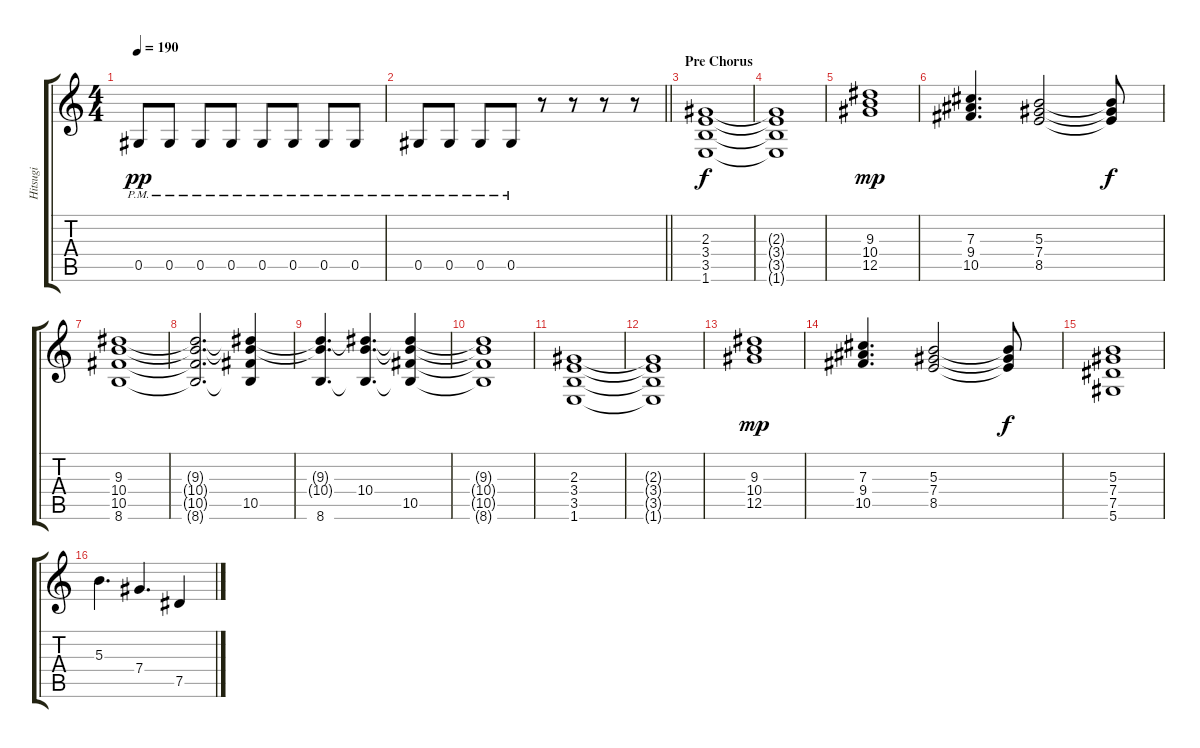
\track ("Hitsugi" "Hitsugi") {instrument distortionguitar}
\staff {score tabs}
\tuning (Eb4 Bb3 Gb3 Db3 Ab2 Eb2) {hide}
\ts (4 4)
\tempo 190
\clef g2
\ks c
0.5{pm}.8{dy pp} 0.5{pm}.8 0.5{pm}.8 0.5{pm}.8 0.5{pm}.8 0.5{pm}.8 0.5{pm}.8 0.5{pm}.8 |
\barLineRight lightlight
0.5{pm}.8 0.5{pm}.8 0.5{pm}.8 0.5{pm}.8 r.8 r.8 r.8 r.8 |
\section ("" "Pre Chorus")
(2.3 3.4 3.5 1.6).1{dy f volume 14} |
(2.3{t} 3.4{t} 3.5{t} 1.6{t}).1 |
(9.3 10.4 12.5).1{dy mp} |
(7.3 9.4 10.5).4{d} (5.3 7.4 8.5).2 (5.3{t} 7.4{t} 8.5{t}).8{dy f} |
(9.3 10.4 10.5 8.6).1 |
(9.3{t} 10.4{t} 10.5{t} 8.6{t}).2{d} (9.3{t} 10.4{t} 10.5 8.6{t}).4 |
(9.3{t} 10.4{t} 8.6).4{d} (9.3{t} 10.4 8.6{t}).4{d} (9.3{t} 10.4{t} 10.5 8.6{t}).4 |
(9.3{t} 10.4{t} 10.5{t} 8.6{t}).1 |
(2.3 3.4 3.5 1.6).1 |
(2.3{t} 3.4{t} 3.5{t} 1.6{t}).1 |
(9.3 10.4 12.5).1{dy mp} |
(7.3 9.4 10.5).4{d} (5.3 7.4 8.5).2 (5.3{t} 7.4{t} 8.5{t}).8{dy f} |
(5.3 7.4 7.5 5.6).1 |
5.3.4{d} 7.4.4{d} 7.5.4
